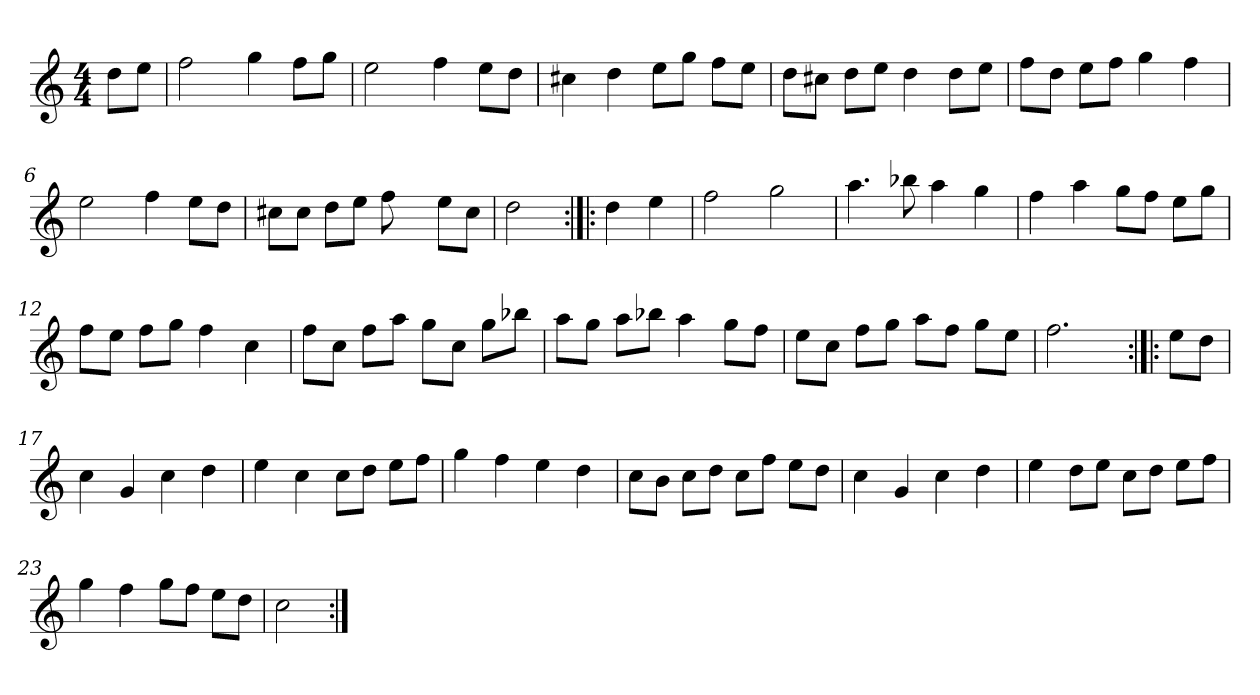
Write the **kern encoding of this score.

**kern
*part1
*staff1
*clefG2
*k[]
*C:
*M4/4
*MM120
=
8dd\L
8ee\J
=1
2ff
4gg
8ff\L
8gg\J
=2
2ee
4ff
8ee\L
8dd\J
=3
4cc#X
4dd
8ee\L
8gg\J
8ff\L
8ee\J
=4
8dd\L
8cc#X\J
8dd\L
8ee\J
4dd
8dd\L
8ee\J
=5
8ff\L
8dd\J
8ee\L
8ff\J
4gg
4ff
=6
2ee
4ff
8ee\L
8dd\J
=7
8cc#X\L
8cc#\J
8dd\L
8ee\J
8ff
8ryy
8ee\L
8cc#\J
=8
2dd
=:|!|:
4dd
4ee
=9
2ff
2gg
=10
4.aa
8bb-X
4aa
4gg
=11
4ff
4aa
8gg\L
8ff\J
8ee\L
8gg\J
=12
8ff\L
8ee\J
8ff\L
8gg\J
4ff
4cc
=13
8ff\L
8cc\J
8ff\L
8aa\J
8gg\L
8cc\J
8gg\L
8bb-X\J
=14
8aa\L
8gg\J
8aa\L
8bb-X\J
4aa
8gg\L
8ff\J
=15
8ee\L
8cc\J
8ff\L
8gg\J
8aa\L
8ff\J
8gg\L
8ee\J
=16
2.ff
=:|!|:
8ee\L
8dd\J
=17
4cc
4g
4cc
4dd
=18
4ee
4cc
8cc\L
8dd\J
8ee\L
8ff\J
=19
4gg
4ff
4ee
4dd
=20
8cc\L
8b\J
8cc\L
8dd\J
8cc\L
8ff\J
8ee\L
8dd\J
=21
4cc
4g
4cc
4dd
=22
4ee
8dd\L
8ee\J
8cc\L
8dd\J
8ee\L
8ff\J
=23
4gg
4ff
8gg\L
8ff\J
8ee\L
8dd\J
=24
2cc
=:|!
*-
